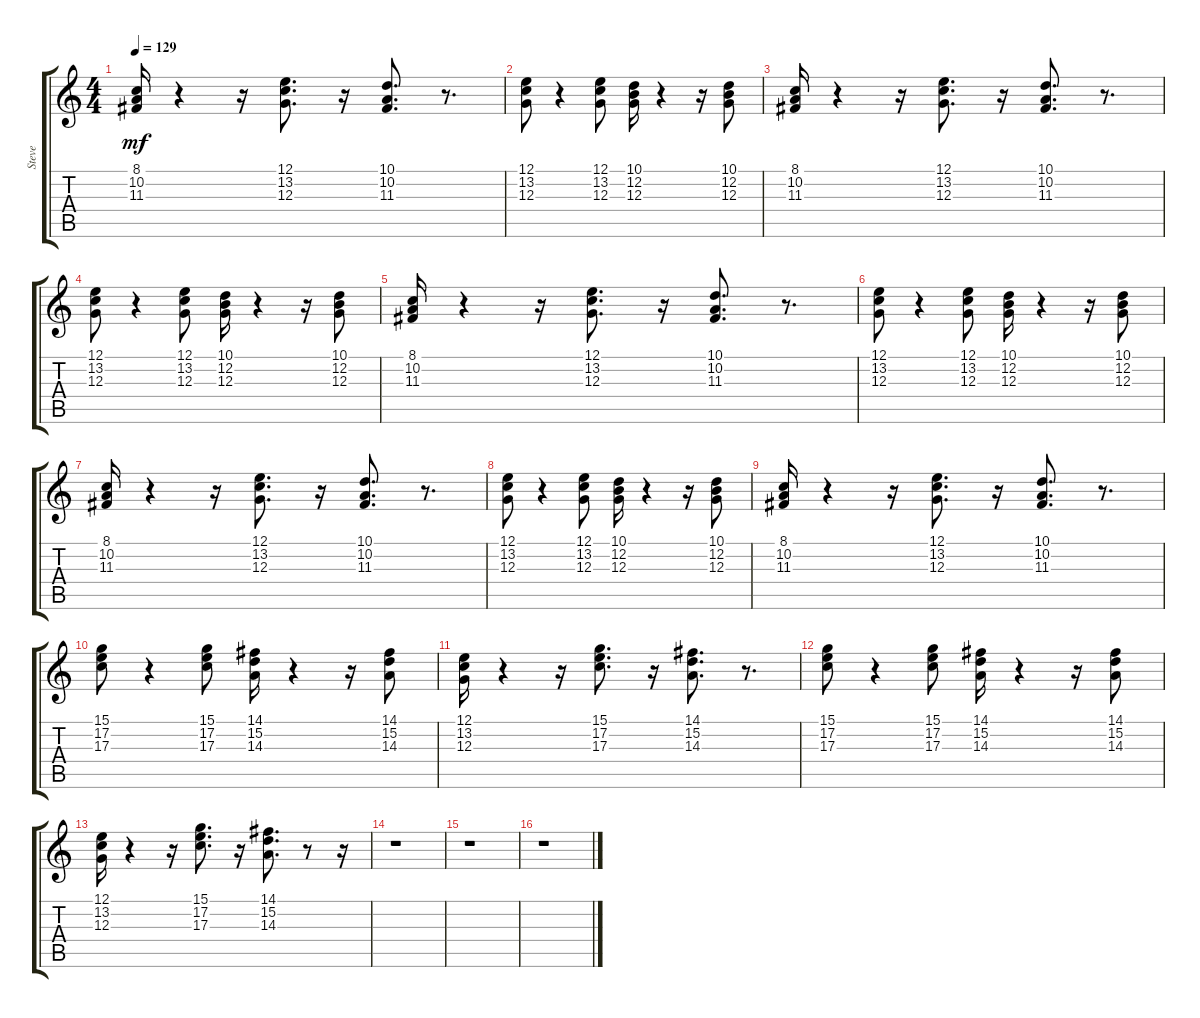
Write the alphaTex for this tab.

\track ("Steve" "Steve") {instrument lead2sawtooth}
\staff {score tabs}
\tuning (E4 B3 G3 D3 A2 E2) {hide}
\ts (4 4)
\tempo 129
\clef g2
\ks c
(8.1 10.2 11.3).16{dy mf} r.4 r.16 (12.1 13.2 12.3).8{d} r.16 (10.1 10.2 11.3).8{d} r.8{d} |
(12.1 13.2 12.3).8 r.4 (12.1 13.2 12.3).8 (10.1 12.2 12.3).16 r.4 r.16 (10.1 12.2 12.3).8 |
(8.1 10.2 11.3).16 r.4 r.16 (12.1 13.2 12.3).8{d} r.16 (10.1 10.2 11.3).8{d} r.8{d} |
(12.1 13.2 12.3).8 r.4 (12.1 13.2 12.3).8 (10.1 12.2 12.3).16 r.4 r.16 (10.1 12.2 12.3).8 |
(8.1 10.2 11.3).16 r.4 r.16 (12.1 13.2 12.3).8{d} r.16 (10.1 10.2 11.3).8{d} r.8{d} |
(12.1 13.2 12.3).8 r.4 (12.1 13.2 12.3).8 (10.1 12.2 12.3).16 r.4 r.16 (10.1 12.2 12.3).8 |
(8.1 10.2 11.3).16 r.4 r.16 (12.1 13.2 12.3).8{d} r.16 (10.1 10.2 11.3).8{d} r.8{d} |
(12.1 13.2 12.3).8 r.4 (12.1 13.2 12.3).8 (10.1 12.2 12.3).16 r.4 r.16 (10.1 12.2 12.3).8 |
(8.1 10.2 11.3).16 r.4 r.16 (12.1 13.2 12.3).8{d} r.16 (10.1 10.2 11.3).8{d} r.8{d} |
(15.1 17.2 17.3).8 r.4 (15.1 17.2 17.3).8 (14.1 15.2 14.3).16 r.4 r.16 (14.1 15.2 14.3).8 |
(12.1 13.2 12.3).16 r.4 r.16 (15.1 17.2 17.3).8{d} r.16 (14.1 15.2 14.3).8{d} r.8{d} |
(15.1 17.2 17.3).8 r.4 (15.1 17.2 17.3).8 (14.1 15.2 14.3).16 r.4 r.16 (14.1 15.2 14.3).8 |
(12.1 13.2 12.3).16 r.4 r.16 (15.1 17.2 17.3).8{d} r.16 (14.1 15.2 14.3).8{d} r.8 r.16 |
r.1 |
r.1 |
r.1
